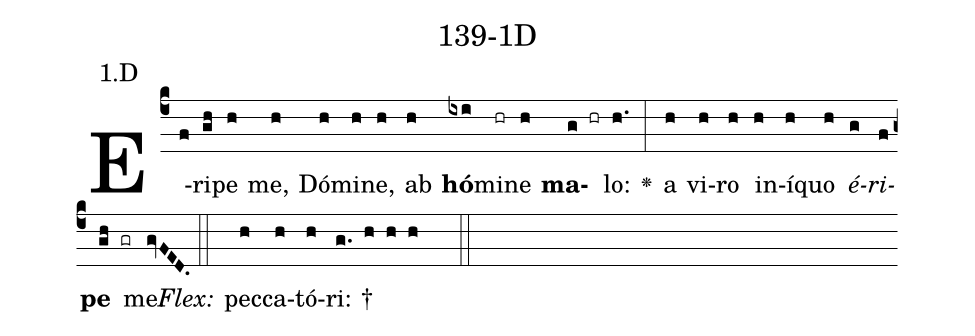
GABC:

name: 139-1D;
annotation: 1.D;
%%
(c4)E(f)ri(gh)pe(h) me,(h) Dó(h)mi(h)ne,(h) ab(h) <b>hó</b>(ixi)mi(hr)ne(h) <b>ma</b>(g hr)lo:(h.) <v>\greheightstar</v>(:) a(h) vi(h)ro(h) in(h)í(h)quo(h) <i>é</i>(g)<i>ri</i>(f)<b>pe</b>(gh gr) me.(gvFED.) (::)
<i>Flex:</i>()  pec(h)ca(h)tó(h)ri: †(g. h h h  ::)

%E(h) u(h) o(g) u(f) a(gh) e.(gvFED.) (::)
